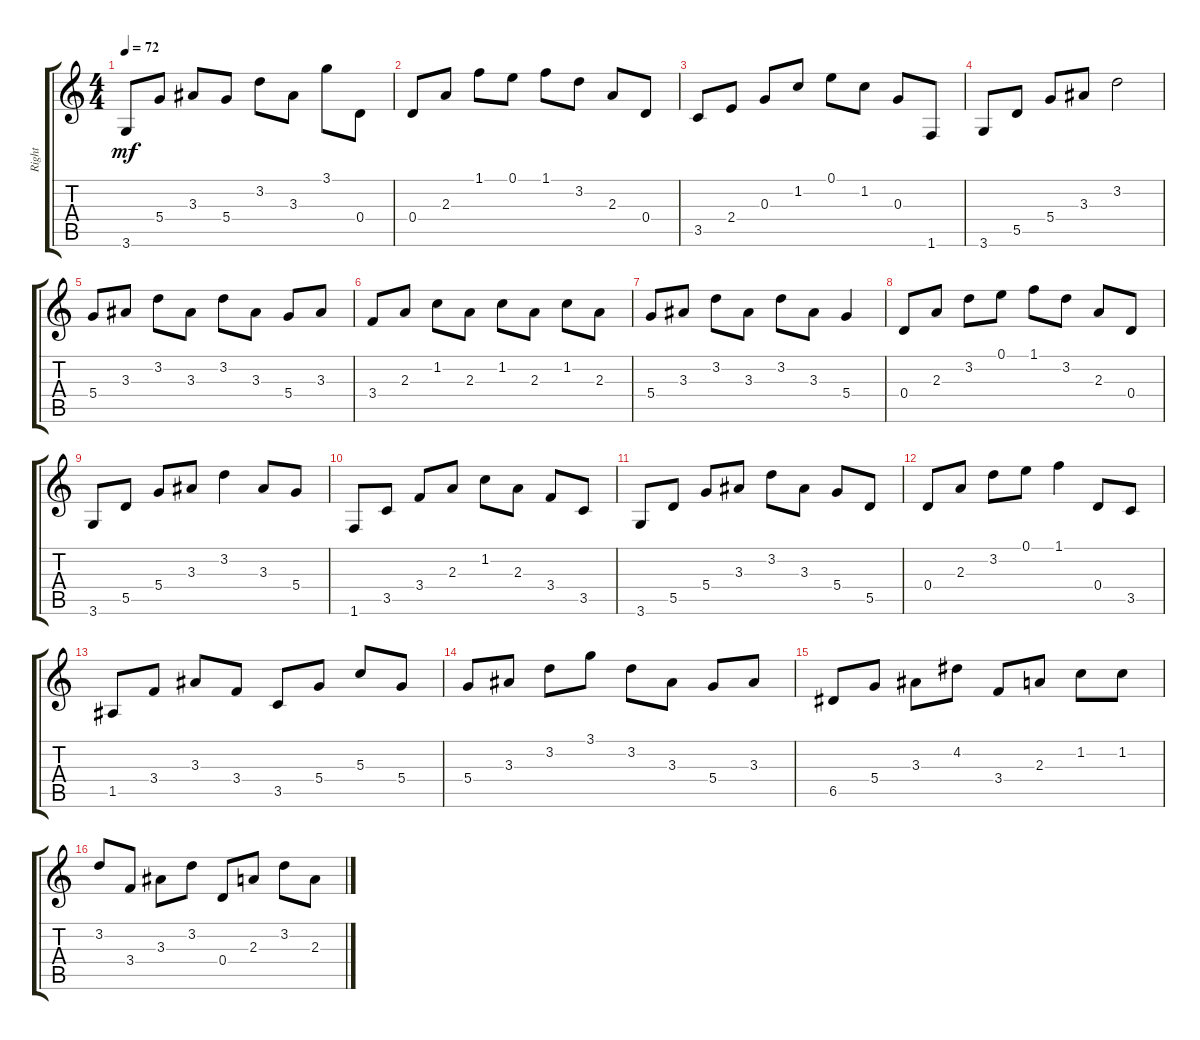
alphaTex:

\track ("Right" "Right") {instrument acousticguitarnylon}
\staff {score tabs}
\tuning (E4 B3 G3 D3 A2 E2) {hide}
\ts (4 4)
\tempo 72
\clef g2
\ks c
3.6.8{dy mf instrument acousticguitarnylon} 5.4.8 3.3.8 5.4.8 3.2.8 3.3.8 3.1.8 0.4.8 |
0.4.8 2.3.8 1.1.8 0.1.8 1.1.8 3.2.8 2.3.8 0.4.8 |
3.5.8 2.4.8 0.3.8 1.2.8 0.1.8 1.2.8 0.3.8 1.6.8 |
3.6.8 5.5.8 5.4.8 3.3.8 3.2.2 |
5.4.8 3.3.8 3.2.8 3.3.8 3.2.8 3.3.8 5.4.8 3.3.8 |
3.4.8 2.3.8 1.2.8 2.3.8 1.2.8 2.3.8 1.2.8 2.3.8 |
5.4.8 3.3.8 3.2.8 3.3.8 3.2.8 3.3.8 5.4.4 |
0.4.8 2.3.8 3.2.8 0.1.8 1.1.8 3.2.8 2.3.8 0.4.8 |
3.6.8 5.5.8 5.4.8 3.3.8 3.2.4 3.3.8 5.4.8 |
1.6.8 3.5.8 3.4.8 2.3.8 1.2.8 2.3.8 3.4.8 3.5.8 |
3.6.8 5.5.8 5.4.8 3.3.8 3.2.8 3.3.8 5.4.8 5.5.8 |
0.4.8 2.3.8 3.2.8 0.1.8 1.1.4 0.4.8 3.5.8 |
1.5.8 3.4.8 3.3.8 3.4.8 3.5.8 5.4.8 5.3.8 5.4.8 |
5.4.8 3.3.8 3.2.8 3.1.8 3.2.8 3.3.8 5.4.8 3.3.8 |
6.5.8 5.4.8 3.3.8 4.2.8 3.4.8 2.3.8 1.2.8 1.2.8 |
3.2.8 3.4.8 3.3.8 3.2.8 0.4.8 2.3.8 3.2.8 2.3.8
